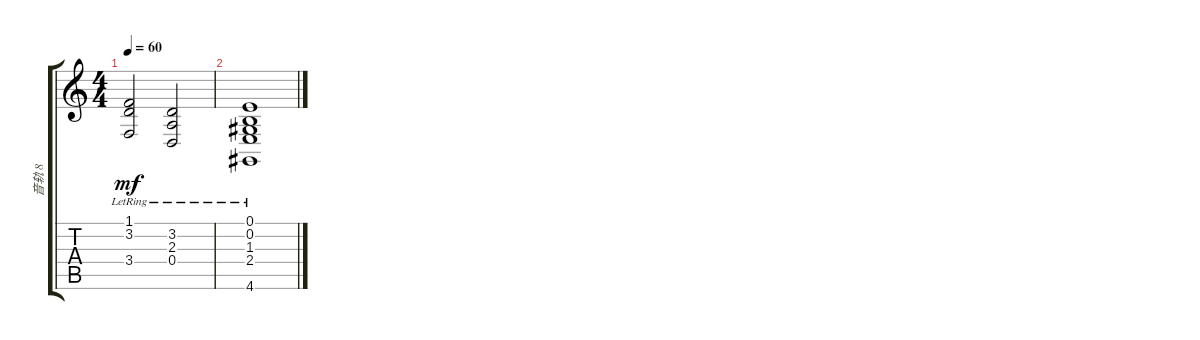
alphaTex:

\track ("音轨 8" "音轨 8") {instrument acousticgrandpiano}
\staff {score tabs}
\tuning (E4 B3 G3 D3 A2 E2) {hide}
\ts (4 4)
\tempo 60
\clef g2
\ks c
(1.1 3.2 3.4{lr}).2{dy mf} (3.2 2.3 0.4{lr}).2 |
(0.1 0.2 1.3 2.4{lr} 4.6).1
